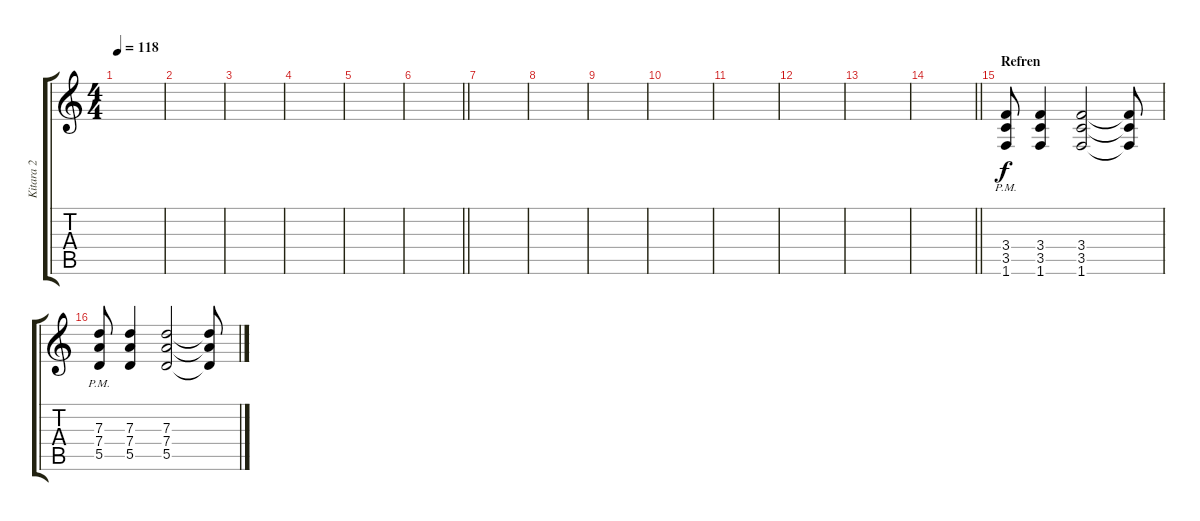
\track ("Kitara 2" "Kitara 2") {instrument acousticguitarsteel}
\staff {score tabs}
\tuning (E4 B3 G3 D3 A2 E2) {hide}
\ts (4 4)
\tempo 118
\clef g2
\ks c
|
|
|
|
|
\barLineRight lightlight
|
|
|
|
|
|
|
|
\barLineRight lightlight
|
\section ("" "Refren")
(3.4 3.5 1.6{pm}).8{volume 15} (3.4 3.5 1.6).4 (3.4 3.5 1.6).2 (3.4{t} 3.5{t} 1.6{t}).8 |
(7.3 7.4 5.5{pm}).8 (7.3 7.4 5.5).4 (7.3 7.4 5.5).2 (7.3{t} 7.4{t} 5.5{t}).8
